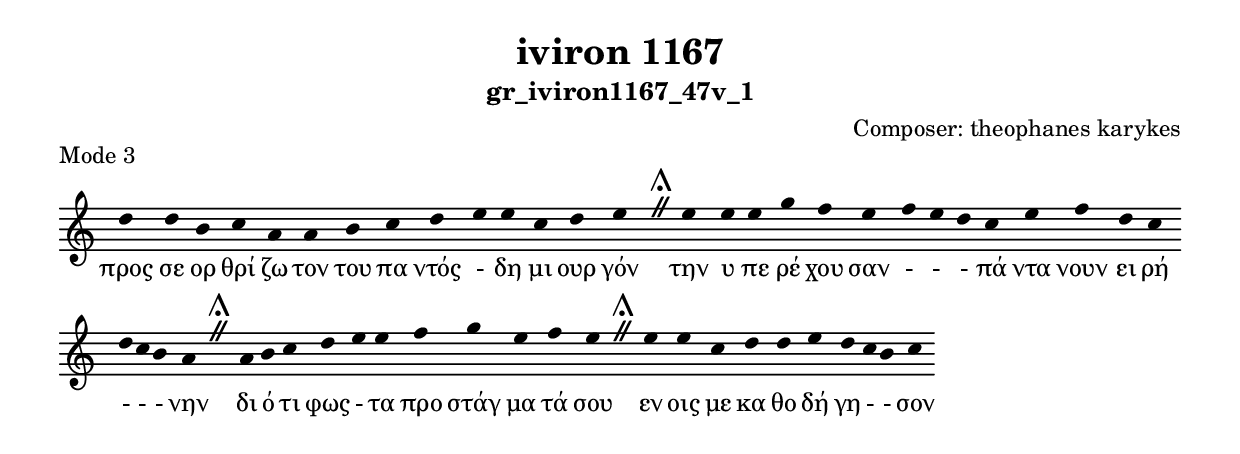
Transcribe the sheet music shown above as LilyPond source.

\include "gregorian.ly"

	\header {
 	  title = "iviron 1167"
	  subtitle = "gr_iviron1167_47v_1"
	  composer = "Composer: theophanes karykes"
	  piece = "Mode 3"
	}

	chant = {
	  d''4 d''4 b'4 c''4 a'4 a'4 b'4 c''4 d''4 e''4 e''4 c''4 d''4 e''4 \divisioMaior
 e''4 e''4 e''4 g''4 f''4 e''4 f''4 e''4 d''4 c''4 e''4 f''4 d''4 c''4 d''4 c''4 b'4 a'4 \divisioMaior
 a'4 b'4 c''4 d''4 e''4 e''4 f''4 g''4 e''4 f''4 e''4 \divisioMaior
 e''4 e''4 c''4 d''4 d''4 e''4 d''4 c''4 b'4 c''4\finalis
	}

	verba = \lyricmode {προς σε ορ θρί ζω τον του πα ντός - δη μι ουρ γόν 
την υ πε ρέ χου σαν -  -  - πά ντα νουν ει ρή -  -  - νην 
δι ό τι φως - τα προ στάγ μα τά σου 
εν οις με κα θο δή γη -  - σον 
	}


	\score {
	  \new Staff <<
	  \new Voice = "melody" \chant
	  \new Lyrics = "one" \lyricsto melody \verba
	  >>
	  \layout {
	    \context {
	      \Staff
	      \remove "Time_signature_engraver"
	      \remove "Bar_engraver"
	    }
	    \context {
	      \Voice
	      \remove "Stem_engraver"
	    }
	  }
	}